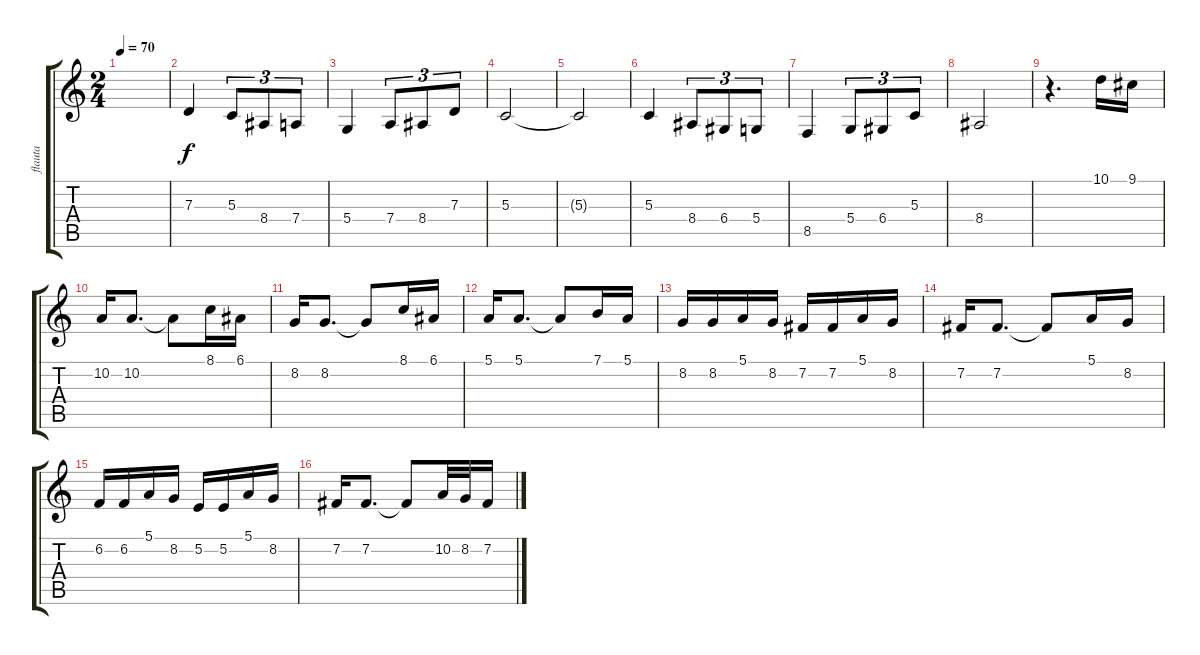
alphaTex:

\track ("flauta" "flauta") {instrument flute}
\staff {score tabs}
\tuning (E4 B3 G3 D3 A2 E2) {hide}
\ts (2 4)
\tempo 70
\clef g2
\ks c
|
7.3.4 5.3.8{tu (3 2)} 8.4.8{tu (3 2)} 7.4.8{tu (3 2)} |
5.4.4 7.4.8{tu (3 2)} 8.4.8{tu (3 2)} 7.3.8{tu (3 2)} |
5.3.2 |
5.3{t}.2 |
5.3.4 8.4.8{tu (3 2)} 6.4.8{tu (3 2)} 5.4.8{tu (3 2)} |
8.5.4 5.4.8{tu (3 2)} 6.4.8{tu (3 2)} 5.3.8{tu (3 2)} |
8.4.2 |
r.4{d} 10.1.16 9.1.16 |
10.2.16 10.2.8{d} 10.2{t}.8 8.1.16 6.1.16 |
8.2.16 8.2.8{d} 8.2{t}.8 8.1.16 6.1.16 |
5.1.16 5.1.8{d} 5.1{t}.8 7.1.16 5.1.16 |
8.2.16 8.2.16 5.1.16 8.2.16 7.2.16 7.2.16 5.1.16 8.2.16 |
7.2.16 7.2.8{d} 7.2{t}.8 5.1.16 8.2.16 |
6.2.16 6.2.16 5.1.16 8.2.16 5.2.16 5.2.16 5.1.16 8.2.16 |
7.2.16 7.2.8{d} 7.2{t}.8 10.2.32 8.2.32 7.2.16
